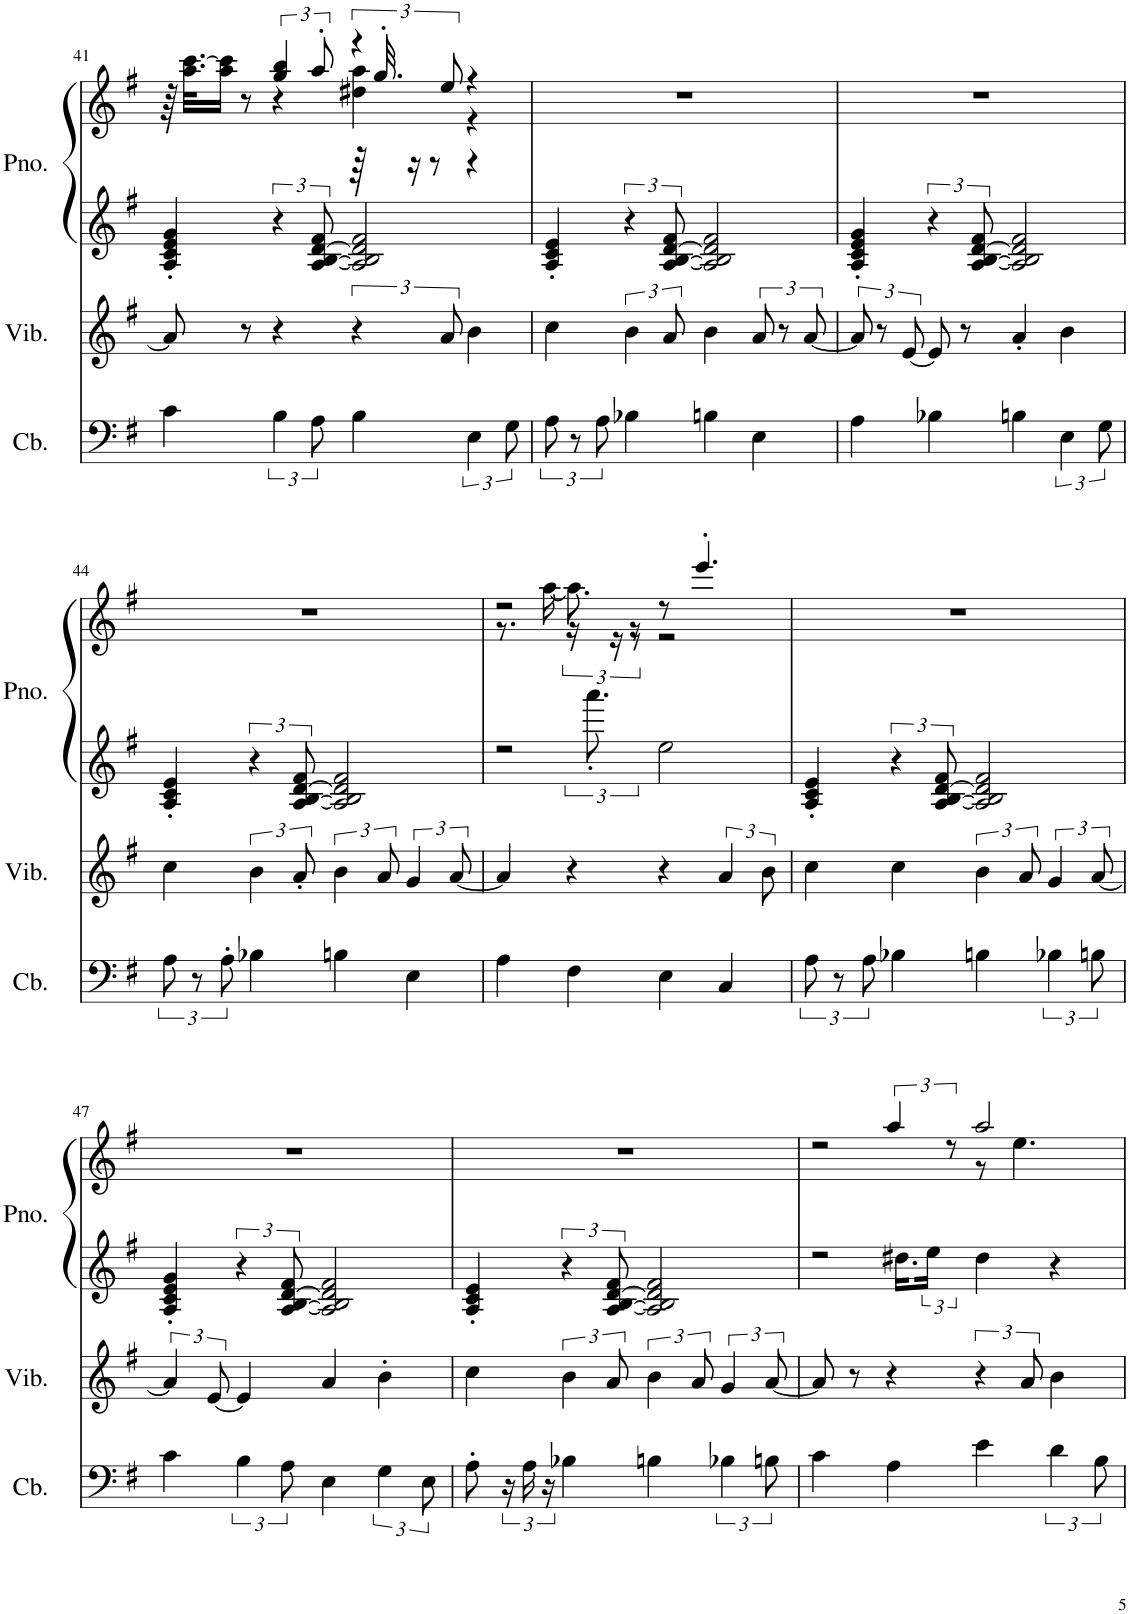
**kern	**kern	**kern	**kern
*part3	*part2	*part1	*part1
*staff4	*staff3	*staff2	*staff1
*I"Contrabass, C4-P33-Bass	*I"Vibraphone, C5-P12-Lead Vocal	*I"Piano, MOON DANCE	*
*I'Cb.	*I'Vib.	*I'Pno.	*
!!LO:PB:g=z
*clefF4	*clefG2	*clefG2	*clefG2
*Trd7c12	*	*	*
*k[f#]	*k[f#]	*k[f#]	*k[f#]
*M4/4	*M4/4	*M4/4	*M4/4
=41	=41	=41	=41
*	*	*	*^
*	*	*	*	*^
4c\	8a/]	4A/' 4c/' 4e/' 4g/'	64r	2ryy	4ryy
.	.	.	32.aa\ [32.ccc\KLL	.	.
.	.	.	16aa\ 16ccc\]JJ	.	.
.	8r	.	8r	.	.
6B\	4r	6r	6gg/ 6bb/	.	4r
12A\	.	[12A/ [12B/ [12d/ 12f#/	12aa'/	.	.
4B\	6r	2A/] 2B/] 2d/] 2f#/	6r	4dd#X\ 4aa\	64r
.	.	.	.	.	32.gg'/
.	.	.	.	.	16r
.	.	.	.	.	8r
.	12a/	.	12ee/	.	.
6E\	4b\	.	4r	4r	4r
12G\	.	.	.	.	.
*	*	*	*v	*v	*v
=42	=42	=42	=42
12A\	4cc\	4A/' 4c/' 4e/'	1r
12r	.	.	.
12A\	.	.	.
4B-X\	6b\	6r	.
.	12a/	[12A/ [12B/ [12d/ 12f#/	.
4Bn\	4b\	2A/] 2B/] 2d/] 2f#/	.
4E\	12a/	.	.
.	12r	.	.
.	[12a/	.	.
=43	=43	=43	=43
4A\	12a/]	4A/' 4c/' 4e/' 4g/'	1r
.	12r	.	.
.	[12e/	.	.
4B-X\	8e/]	6r	.
.	8r	.	.
.	.	[12A/ [12B/ [12d/ 12f#/	.
4Bn\	4a'/	2A/] 2B/] 2d/] 2f#/	.
6E\	4b\	.	.
12G\	.	.	.
!!LO:LB:g=z
=44	=44	=44	=44
12A\	4cc\	4A/' 4c/' 4e/'	1r
12r	.	.	.
12A'\	.	.	.
4B-X\	6b\	6r	.
.	12a'/	[12A/ [12B/ [12d/ 12f#/	.
4Bn\	6b\	2A/] 2B/] 2d/] 2f#/	.
.	12a/	.	.
4E\	6g/	.	.
.	[12a/	.	.
=45	=45	=45	=45
*	*	*^	*^
4A\	4a/]	2r	4ryy	2r	8.r
.	.	.	.	.	[16aa\
4F#\	4r	.	24r	.	12.aa\]
.	.	.	12.aaa'\	.	.
.	.	.	.	.	24r
.	.	.	12r	.	12r
4E\	4r	2ee\	2ryy	8r	2r
.	.	.	.	4.eee'/	.
4C/	6a/	.	.	.	.
.	12b\	.	.	.	.
*	*	*v	*v	*	*
*	*	*	*v	*v
=46	=46	=46	=46
12A\	4cc\	4A/' 4c/' 4e/'	1r
12r	.	.	.
12A\	.	.	.
4B-X\	4cc\	6r	.
.	.	[12A/ [12B/ [12d/ 12f#/	.
4Bn\	6b\	2A/] 2B/] 2d/] 2f#/	.
.	12a/	.	.
6B-X\	6g/	.	.
12Bn\	[12a/	.	.
!!LO:LB:g=z
=47	=47	=47	=47
4c\	6a/]	4A/' 4c/' 4e/' 4g/'	1r
.	[12e/	.	.
6B\	4e/]	6r	.
12A\	.	[12A/ [12B/ [12d/ 12f#/	.
4E\	4a/	2A/] 2B/] 2d/] 2f#/	.
6G\	4b'\	.	.
12E\	.	.	.
=48	=48	=48	=48
8A'\	4cc\	4A/' 4c/' 4e/'	1r
24r	.	.	.
24A\	.	.	.
24r	.	.	.
4B-X\	6b\	6r	.
.	12a/	[12A/ [12B/ [12d/ 12f#/	.
4Bn\	6b\	2A/] 2B/] 2d/] 2f#/	.
.	12a/	.	.
6B-X\	6g/	.	.
12Bn\	[12a/	.	.
=49	=49	=49	=49
*	*	*^	*^
*	*	*	*	*	*^
4c\	8a/]	2r	32ryy	2r	2ryy	4ryy
*	*	*v	*v	*	*	*
.	8r	.	.	.	.
4A\	4r	.	.	.	6aa/
*	*	*^	*	*	*
.	.	.	16.dd#X\LL	.	.	.
.	.	.	24ee\JJ	.	.	.
.	.	.	12ryy	.	.	12r
4e\	6r	4dd#\	2ryy	2aa/	8r	2ryy
.	.	.	.	.	4.ee\	.
.	12a/	.	.	.	.	.
6d\	4b\	4r	.	.	.	.
12B\	.	.	.	.	.	.
*	*	*v	*v	*	*	*
*	*	*	*v	*v	*v
=	=	=	=
*-	*-	*-	*-
